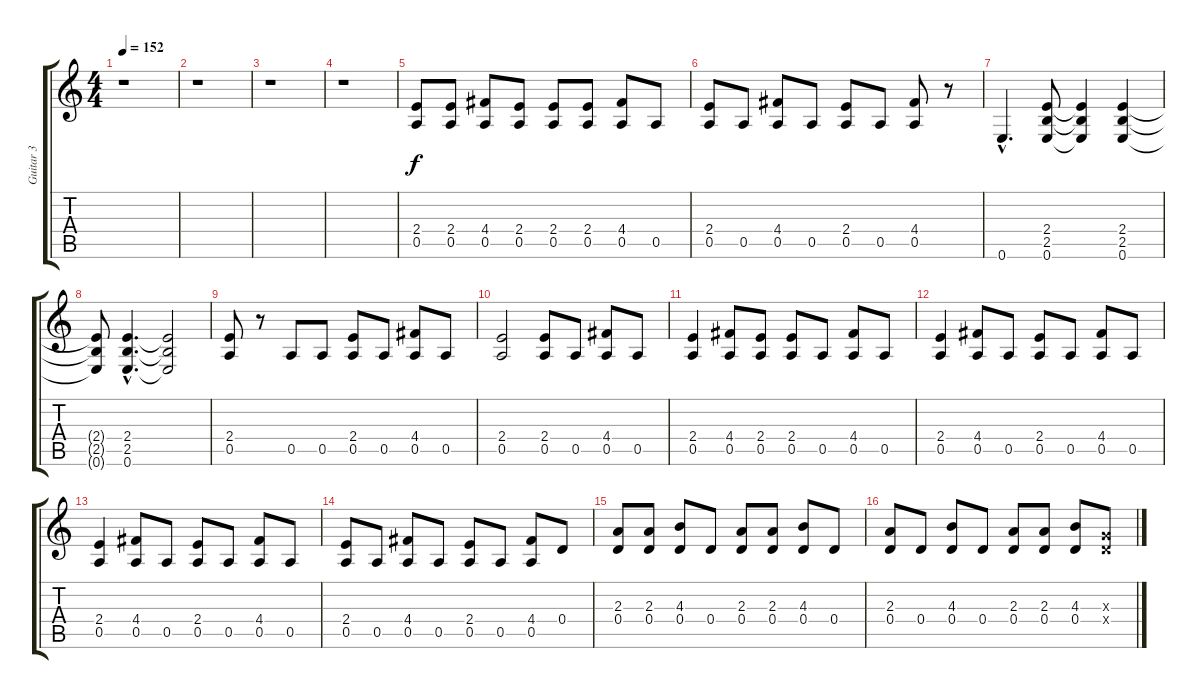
\track ("Guitar 3" "Guitar 3") {instrument overdrivenguitar}
\staff {score tabs}
\tuning (E4 B3 G3 D3 A2 E2) {hide}
\ts (4 4)
\tempo 152
\clef g2
\ks c
r.1{dy f instrument overdrivenguitar} |
r.1 |
r.1 |
r.1 |
(2.4 0.5).8 (2.4 0.5).8 (4.4 0.5).8 (2.4 0.5).8 (2.4 0.5).8 (2.4 0.5).8 (4.4 0.5).8 0.5.8 |
(2.4 0.5).8 0.5.8 (4.4 0.5).8 0.5.8 (2.4 0.5).8 0.5.8 (4.4 0.5).8 r.8 |
0.6{hac}.4{d} (2.4 2.5 0.6).8 (2.4{t} 2.5{t} 0.6{t}).4 (2.4 2.5 0.6).4 |
(2.4{t} 2.5{t} 0.6{t}).8 (2.4{hac} 2.5{hac} 0.6{hac}).4{d} (2.4{t} 2.5{t} 0.6{t}).2 |
(2.4 0.5).8 r.8 0.5.8 0.5.8 (2.4 0.5).8 0.5.8 (4.4 0.5).8 0.5.8 |
(2.4 0.5).2 (2.4 0.5).8 0.5.8 (4.4 0.5).8 0.5.8 |
(2.4 0.5).4 (4.4 0.5).8 (2.4 0.5).8 (2.4 0.5).8 0.5.8 (4.4 0.5).8 0.5.8 |
(2.4 0.5).4 (4.4 0.5).8 0.5.8 (2.4 0.5).8 0.5.8 (4.4 0.5).8 0.5.8 |
(2.4 0.5).4 (4.4 0.5).8 0.5.8 (2.4 0.5).8 0.5.8 (4.4 0.5).8 0.5.8 |
(2.4 0.5).8 0.5.8 (4.4 0.5).8 0.5.8 (2.4 0.5).8 0.5.8 (4.4 0.5).8 0.4.8 |
(2.3 0.4).8 (2.3 0.4).8 (4.3 0.4).8 0.4.8 (2.3 0.4).8 (2.3 0.4).8 (4.3 0.4).8 0.4.8 |
(2.3 0.4).8 0.4.8 (4.3 0.4).8 0.4.8 (2.3 0.4).8 (2.3 0.4).8 (4.3 0.4).8 (0.3{x} 0.4{x}).8
